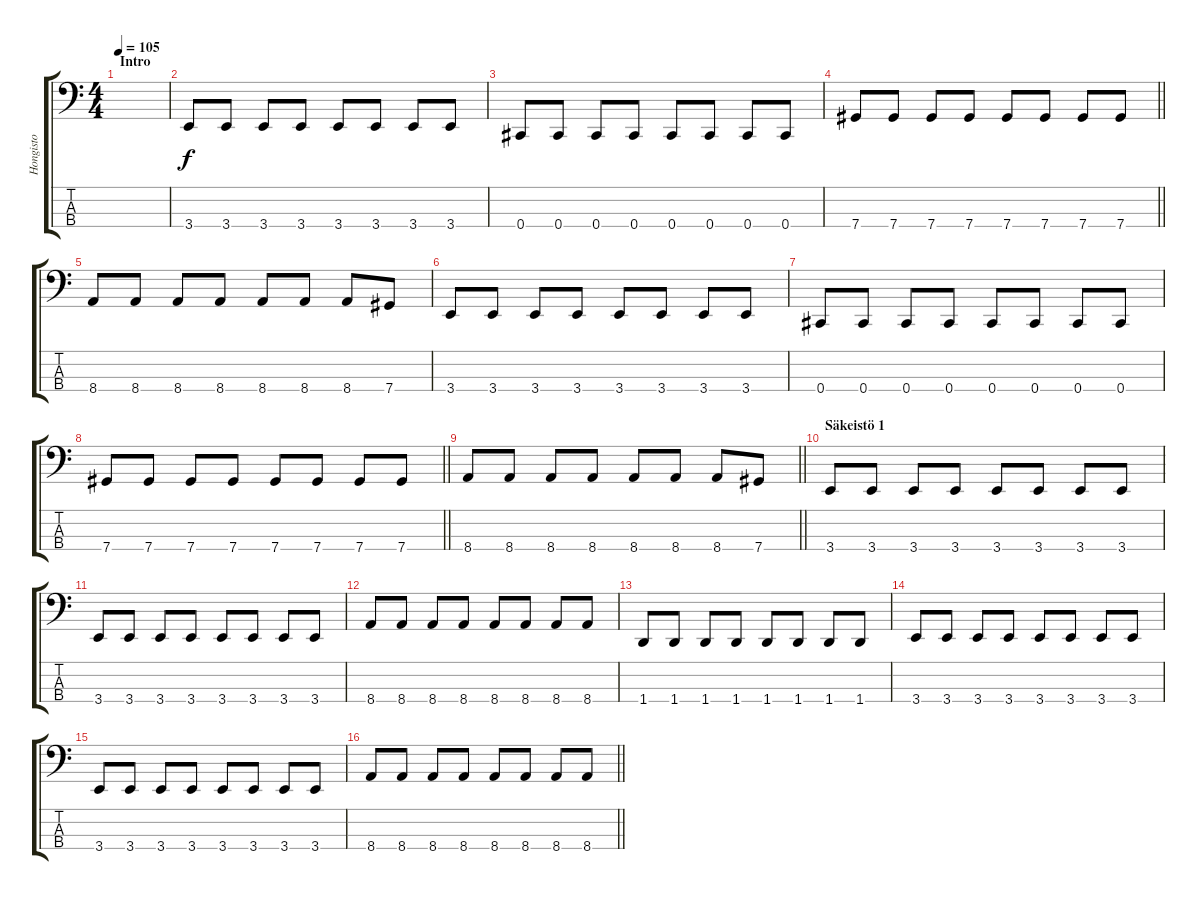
\track ("Hongisto" "Hongisto") {instrument electricbassfinger}
\staff {score tabs}
\tuning (Gb2 Db2 Ab1 Db1) {hide}
\ts (4 4)
\section ("" "Intro")
\tempo 105
\clef f4
\ks c
|
3.4.8 3.4.8 3.4.8 3.4.8 3.4.8 3.4.8 3.4.8 3.4.8 |
0.4.8 0.4.8 0.4.8 0.4.8 0.4.8 0.4.8 0.4.8 0.4.8 |
\barLineRight lightlight
7.4.8 7.4.8 7.4.8 7.4.8 7.4.8 7.4.8 7.4.8 7.4.8 |
8.4.8 8.4.8 8.4.8 8.4.8 8.4.8 8.4.8 8.4.8 7.4.8 |
3.4.8 3.4.8 3.4.8 3.4.8 3.4.8 3.4.8 3.4.8 3.4.8 |
0.4.8 0.4.8 0.4.8 0.4.8 0.4.8 0.4.8 0.4.8 0.4.8 |
\barLineRight lightlight
7.4.8 7.4.8 7.4.8 7.4.8 7.4.8 7.4.8 7.4.8 7.4.8 |
\section ("" "")
\barLineRight lightlight
8.4.8 8.4.8 8.4.8 8.4.8 8.4.8 8.4.8 8.4.8 7.4.8 |
\section ("" "Säkeistö 1")
3.4.8 3.4.8 3.4.8 3.4.8 3.4.8 3.4.8 3.4.8 3.4.8 |
3.4.8 3.4.8 3.4.8 3.4.8 3.4.8 3.4.8 3.4.8 3.4.8 |
8.4.8 8.4.8 8.4.8 8.4.8 8.4.8 8.4.8 8.4.8 8.4.8 |
1.4.8 1.4.8 1.4.8 1.4.8 1.4.8 1.4.8 1.4.8 1.4.8 |
3.4.8 3.4.8 3.4.8 3.4.8 3.4.8 3.4.8 3.4.8 3.4.8 |
3.4.8 3.4.8 3.4.8 3.4.8 3.4.8 3.4.8 3.4.8 3.4.8 |
\barLineRight lightlight
8.4.8 8.4.8 8.4.8 8.4.8 8.4.8 8.4.8 8.4.8 8.4.8
